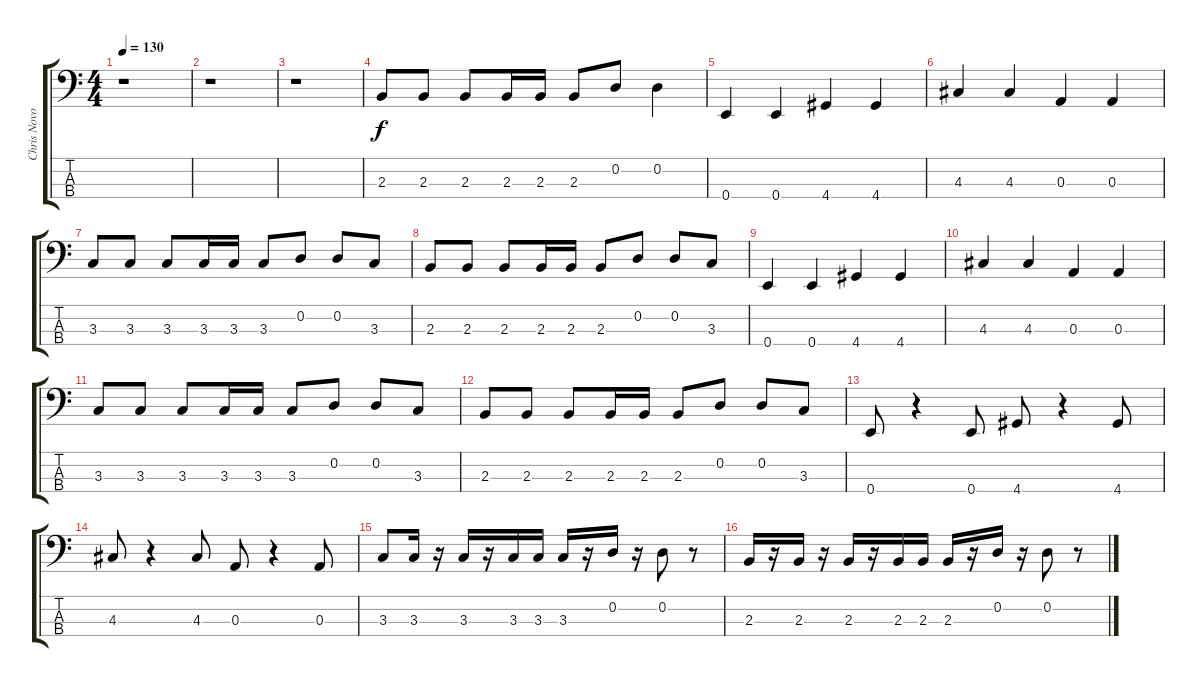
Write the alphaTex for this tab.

\track ("Chris Novoselic -Bass-" "Chris Novo") {instrument electricbassfinger}
\staff {score tabs}
\tuning (G2 D2 A1 E1) {hide}
\ts (4 4)
\tempo 130
\clef f4
\ks c
r.1{dy f} |
r.1 |
r.1 |
2.3.8 2.3.8 2.3.8 2.3.16 2.3.16 2.3.8 0.2.8 0.2.4 |
0.4.4 0.4.4 4.4.4 4.4.4 |
4.3.4 4.3.4 0.3.4 0.3.4 |
3.3.8 3.3.8 3.3.8 3.3.16 3.3.16 3.3.8 0.2.8 0.2.8 3.3.8 |
2.3.8 2.3.8 2.3.8 2.3.16 2.3.16 2.3.8 0.2.8 0.2.8 3.3.8 |
0.4.4 0.4.4 4.4.4 4.4.4 |
4.3.4 4.3.4 0.3.4 0.3.4 |
3.3.8 3.3.8 3.3.8 3.3.16 3.3.16 3.3.8 0.2.8 0.2.8 3.3.8 |
2.3.8 2.3.8 2.3.8 2.3.16 2.3.16 2.3.8 0.2.8 0.2.8 3.3.8 |
0.4.8 r.4 0.4.8 4.4.8 r.4 4.4.8 |
4.3.8 r.4 4.3.8 0.3.8 r.4 0.3.8 |
3.3.8 3.3.16 r.16 3.3.16 r.16 3.3.16 3.3.16 3.3.16 r.16 0.2.16 r.16 0.2.8 r.8 |
2.3.16 r.16 2.3.16 r.16 2.3.16 r.16 2.3.16 2.3.16 2.3.16 r.16 0.2.16 r.16 0.2.8 r.8
